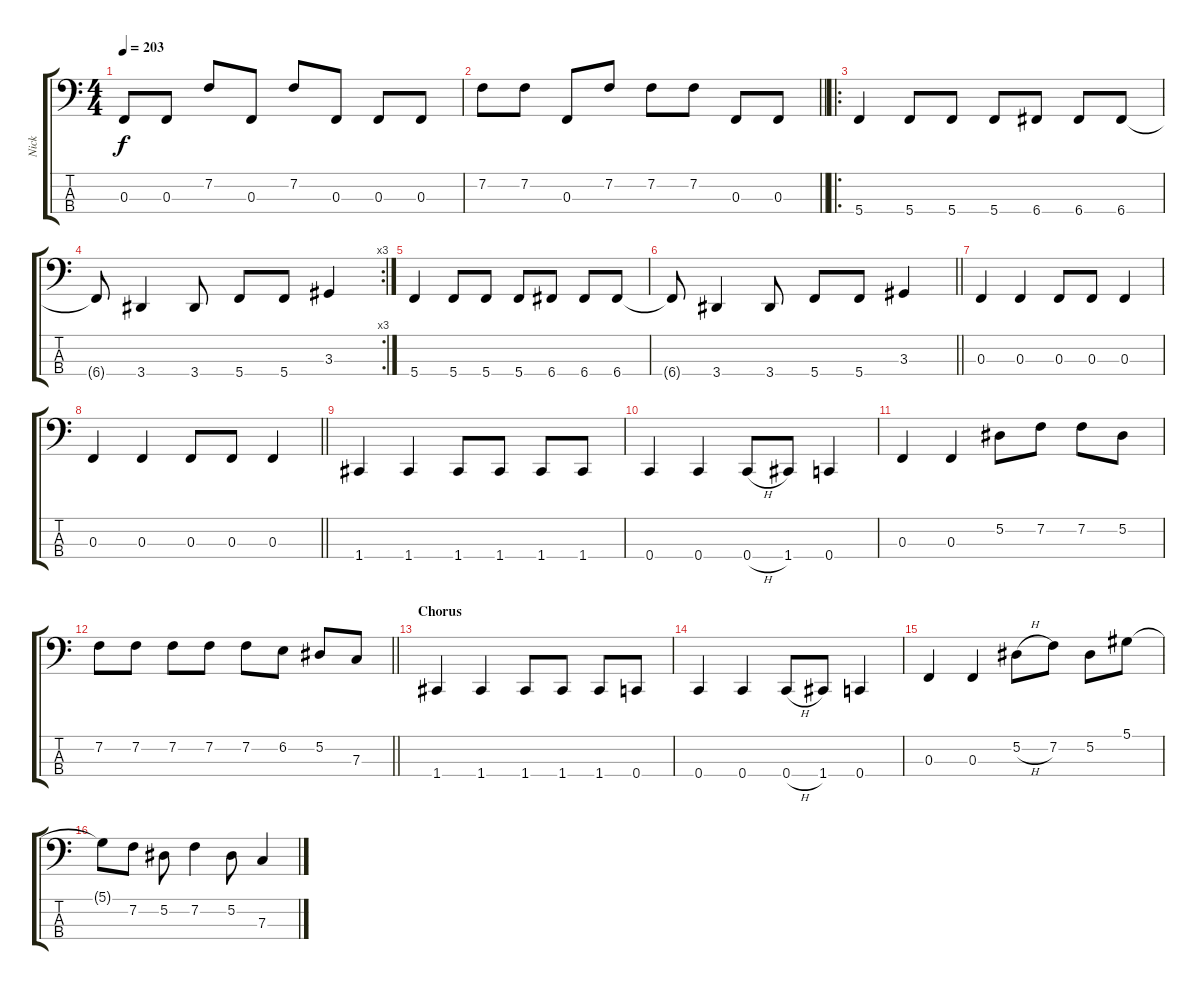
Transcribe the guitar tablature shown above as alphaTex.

\track ("Nick" "Nick") {instrument electricbassfinger}
\staff {score tabs}
\tuning (Eb2 Bb1 F1 C1) {hide}
\ts (4 4)
\tempo 203
\clef f4
\ks c
0.3.8{dy f} 0.3.8 7.2.8 0.3.8 7.2.8 0.3.8 0.3.8 0.3.8 |
\barLineRight lightlight
7.2.8 7.2.8 0.3.8 7.2.8 7.2.8 7.2.8 0.3.8 0.3.8 |
\ro
\section ("" "")
5.4.4 5.4.8 5.4.8 5.4.8 6.4.8 6.4.8 6.4.8 |
\rc 3
6.4{t}.8 3.4.4 3.4.8 5.4.8 5.4.8 3.3.4 |
5.4.4 5.4.8 5.4.8 5.4.8 6.4.8 6.4.8 6.4.8 |
\barLineRight lightlight
6.4{t}.8 3.4.4 3.4.8 5.4.8 5.4.8 3.3.4 |
\section ("" "")
0.3.4 0.3.4 0.3.8 0.3.8 0.3.4 |
\barLineRight lightlight
0.3.4 0.3.4 0.3.8 0.3.8 0.3.4 |
1.4.4 1.4.4 1.4.8 1.4.8 1.4.8 1.4.8 |
0.4.4 0.4.4 0.4{h}.8 1.4.8 0.4.4 |
0.3.4 0.3.4 5.2.8 7.2.8 7.2.8 5.2.8 |
\barLineRight lightlight
7.2.8 7.2.8 7.2.8 7.2.8 7.2.8 6.2.8 5.2.8 7.3.8 |
\section ("" "Chorus")
1.4.4 1.4.4 1.4.8 1.4.8 1.4.8 0.4.8 |
0.4.4 0.4.4 0.4{h}.8 1.4.8 0.4.4 |
0.3.4 0.3.4 5.2{h}.8 7.2.8 5.2.8 5.1.8 |
5.1{t}.8 7.2.8 5.2.8 7.2.4 5.2.8 7.3.4
